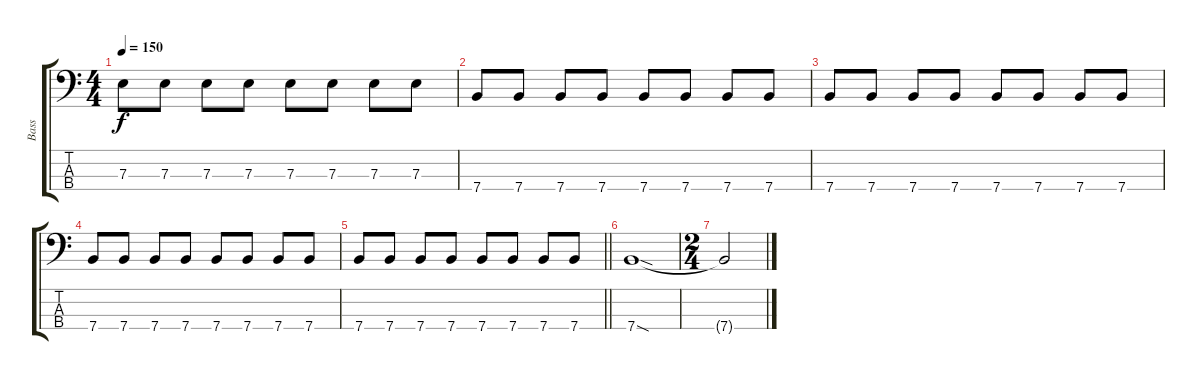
\track ("Bass" "Bass") {instrument electricbasspick}
\staff {score tabs}
\tuning (G2 D2 A1 E1) {hide}
\ts (4 4)
\tempo 150
\clef f4
\ks c
7.3.8{dy f} 7.3.8 7.3.8 7.3.8 7.3.8 7.3.8 7.3.8 7.3.8 |
7.4.8 7.4.8 7.4.8 7.4.8 7.4.8 7.4.8 7.4.8 7.4.8 |
7.4.8 7.4.8 7.4.8 7.4.8 7.4.8 7.4.8 7.4.8 7.4.8 |
7.4.8 7.4.8 7.4.8 7.4.8 7.4.8 7.4.8 7.4.8 7.4.8 |
\barLineRight lightlight
7.4.8 7.4.8 7.4.8 7.4.8 7.4.8 7.4.8 7.4.8 7.4.8 |
7.4{sod}.1 |
\ts (2 4)
7.4{t}.2
